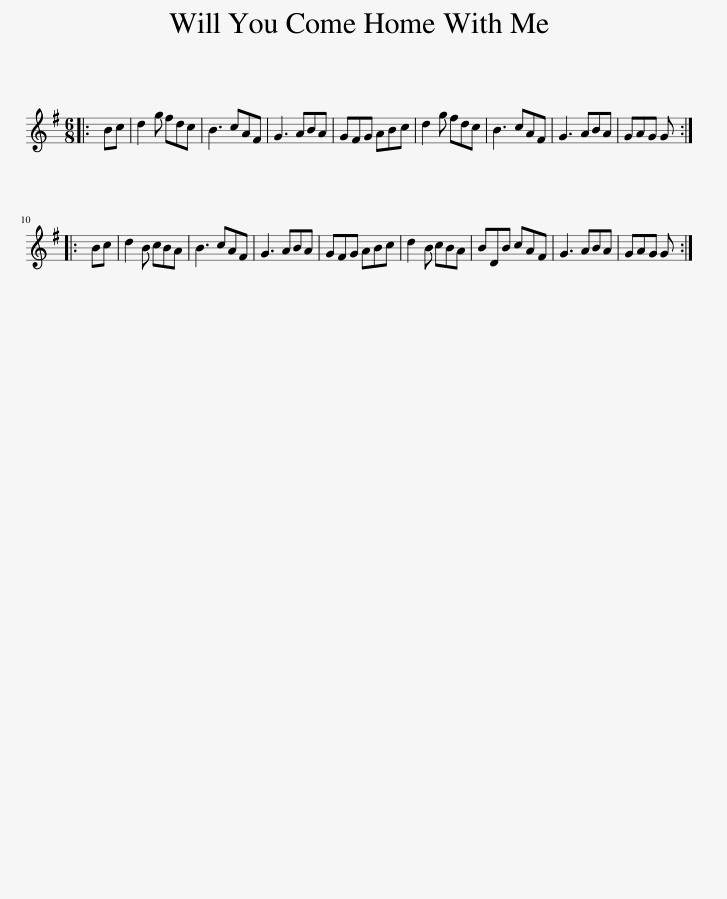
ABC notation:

X:1
L:1/8
M:6/8
I:linebreak $
K:G
V:1 treble
V:1
|: Bc | d2 g fdc | B3 cAF | G3 ABA | GFG ABc | %5
 d2 g fdc | B3 cAF | G3 ABA | GAG G ::$ Bc | %10
 d2 B cBA | B3 cAF | G3 ABA | GFG ABc | d2 B cBA | %15
 BDB cAF | G3 ABA | GAG G :| %18
